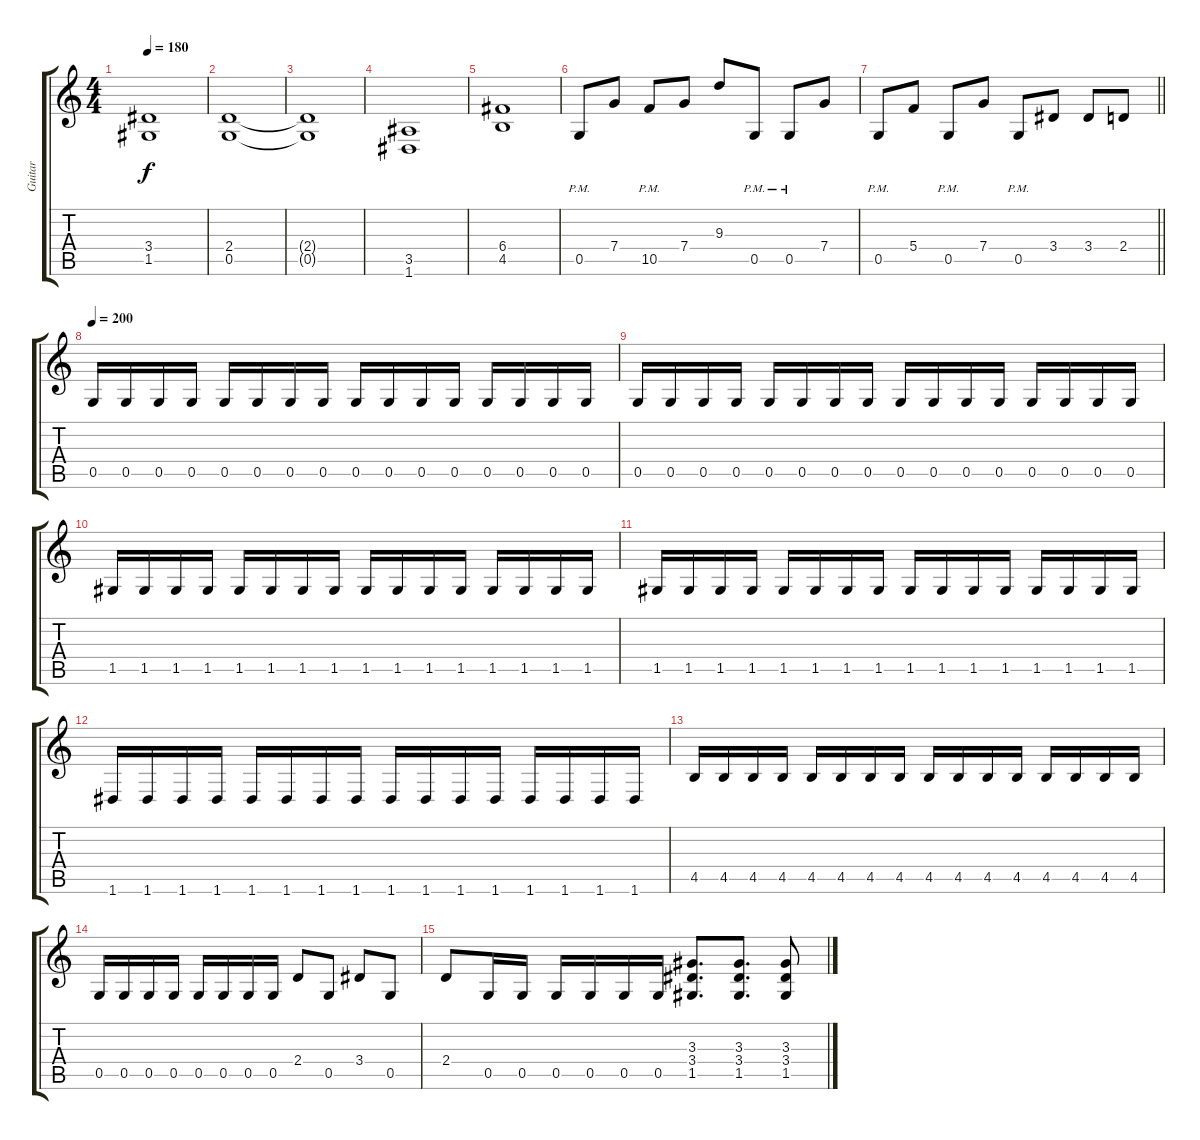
\track ("Guitar" "Guitar") {instrument distortionguitar}
\staff {score tabs}
\tuning (D4 A3 F3 C3 G2 D2) {hide}
\ts (4 4)
\tempo 180
\clef g2
\ks c
(3.4{t} 1.5{t}).1{dy f} |
(2.4 0.5).1 |
(2.4{t} 0.5{t}).1 |
(3.5 1.6).1 |
(6.4 4.5).1 |
0.5{pm}.8 7.4.8 10.5{pm}.8 7.4.8 9.3.8 0.5{pm}.8 0.5{pm}.8 7.4.8 |
\barLineRight lightlight
0.5{pm}.8 5.4.8 0.5{pm}.8 7.4.8 0.5{pm}.8 3.4.8 3.4.8 2.4.8 |
\section ("" "")
\tempo 200
0.5.16 0.5.16 0.5.16 0.5.16 0.5.16 0.5.16 0.5.16 0.5.16 0.5.16 0.5.16 0.5.16 0.5.16 0.5.16 0.5.16 0.5.16 0.5.16 |
0.5.16 0.5.16 0.5.16 0.5.16 0.5.16 0.5.16 0.5.16 0.5.16 0.5.16 0.5.16 0.5.16 0.5.16 0.5.16 0.5.16 0.5.16 0.5.16 |
1.5.16 1.5.16 1.5.16 1.5.16 1.5.16 1.5.16 1.5.16 1.5.16 1.5.16 1.5.16 1.5.16 1.5.16 1.5.16 1.5.16 1.5.16 1.5.16 |
1.5.16 1.5.16 1.5.16 1.5.16 1.5.16 1.5.16 1.5.16 1.5.16 1.5.16 1.5.16 1.5.16 1.5.16 1.5.16 1.5.16 1.5.16 1.5.16 |
1.6.16 1.6.16 1.6.16 1.6.16 1.6.16 1.6.16 1.6.16 1.6.16 1.6.16 1.6.16 1.6.16 1.6.16 1.6.16 1.6.16 1.6.16 1.6.16 |
4.5.16 4.5.16 4.5.16 4.5.16 4.5.16 4.5.16 4.5.16 4.5.16 4.5.16 4.5.16 4.5.16 4.5.16 4.5.16 4.5.16 4.5.16 4.5.16 |
0.5.16 0.5.16 0.5.16 0.5.16 0.5.16 0.5.16 0.5.16 0.5.16 2.4.8 0.5.8 3.4.8 0.5.8 |
2.4.8 0.5.16 0.5.16 0.5.16 0.5.16 0.5.16 0.5.16 (3.3 3.4 1.5).8{d} (3.3 3.4 1.5).8{d} (3.3 3.4 1.5).8
